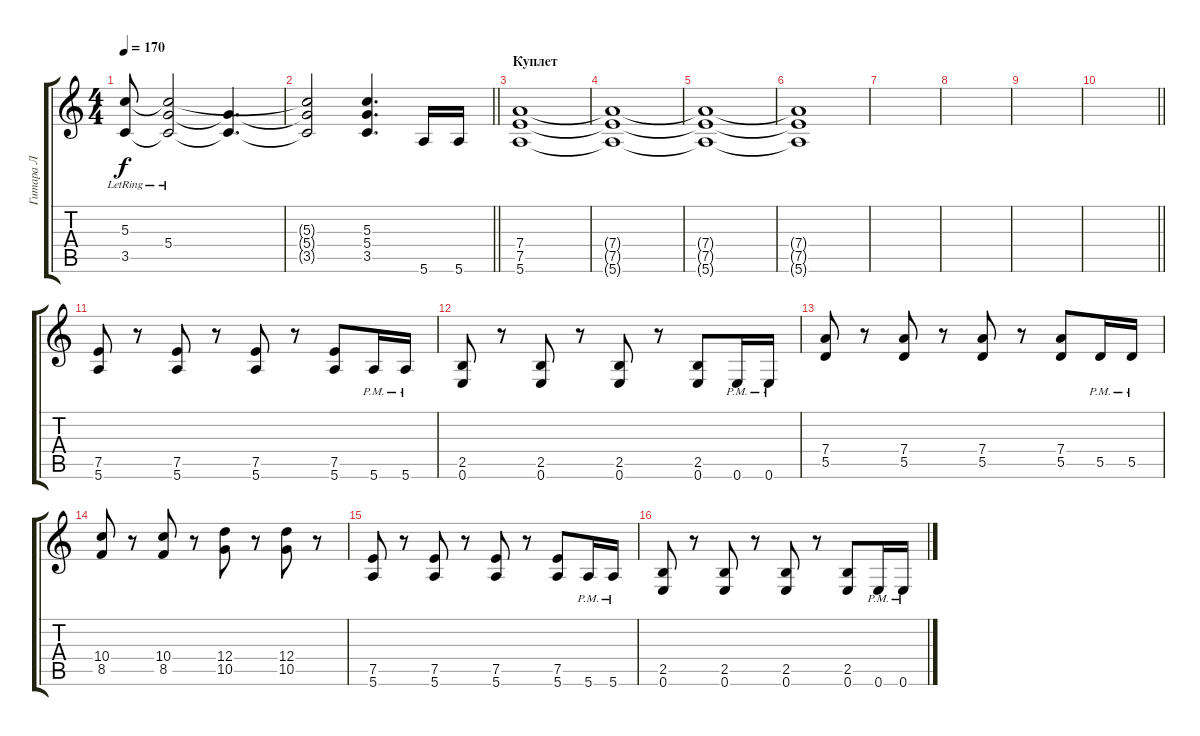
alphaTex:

\track ("Гитара Л" "Гитара Л") {instrument distortionguitar}
\staff {score tabs}
\tuning (E4 B3 G3 D3 A2 E2) {hide}
\ts (4 4)
\tempo 170
\clef g2
\ks c
(5.3{lr} 3.5{t}).8{dy f} (5.3{t} 5.4{lr} 3.5{t}).2 (5.4{t} 3.5{t}).4{d} |
\barLineRight lightlight
(5.3{t} 5.4{t} 3.5{t}).2 (5.3 5.4 3.5).4{d} 5.6.16 5.6.16 |
\section ("" "Куплет")
(7.4 7.5 5.6).1{volume 0} |
(7.4{t} 7.5{t} 5.6{t}).1 |
(7.4{t} 7.5{t} 5.6{t}).1 |
(7.4{t} 7.5{t} 5.6{t}).1 |
|
|
|
\barLineRight lightlight
|
(7.5 5.6).8{volume 13} r.8 (7.5 5.6).8 r.8 (7.5 5.6).8 r.8 (7.5 5.6).8 5.6{pm}.16 5.6{pm}.16 |
(2.5 0.6).8 r.8 (2.5 0.6).8 r.8 (2.5 0.6).8 r.8 (2.5 0.6).8 0.6{pm}.16 0.6{pm}.16 |
(7.4 5.5).8 r.8 (7.4 5.5).8 r.8 (7.4 5.5).8 r.8 (7.4 5.5).8 5.5{pm}.16 5.5{pm}.16 |
(10.4 8.5).8 r.8 (10.4 8.5).8 r.8 (12.4 10.5).8 r.8 (12.4 10.5).8 r.8 |
(7.5 5.6).8{volume 13} r.8 (7.5 5.6).8 r.8 (7.5 5.6).8 r.8 (7.5 5.6).8 5.6{pm}.16 5.6{pm}.16 |
(2.5 0.6).8 r.8 (2.5 0.6).8 r.8 (2.5 0.6).8 r.8 (2.5 0.6).8 0.6{pm}.16 0.6{pm}.16
